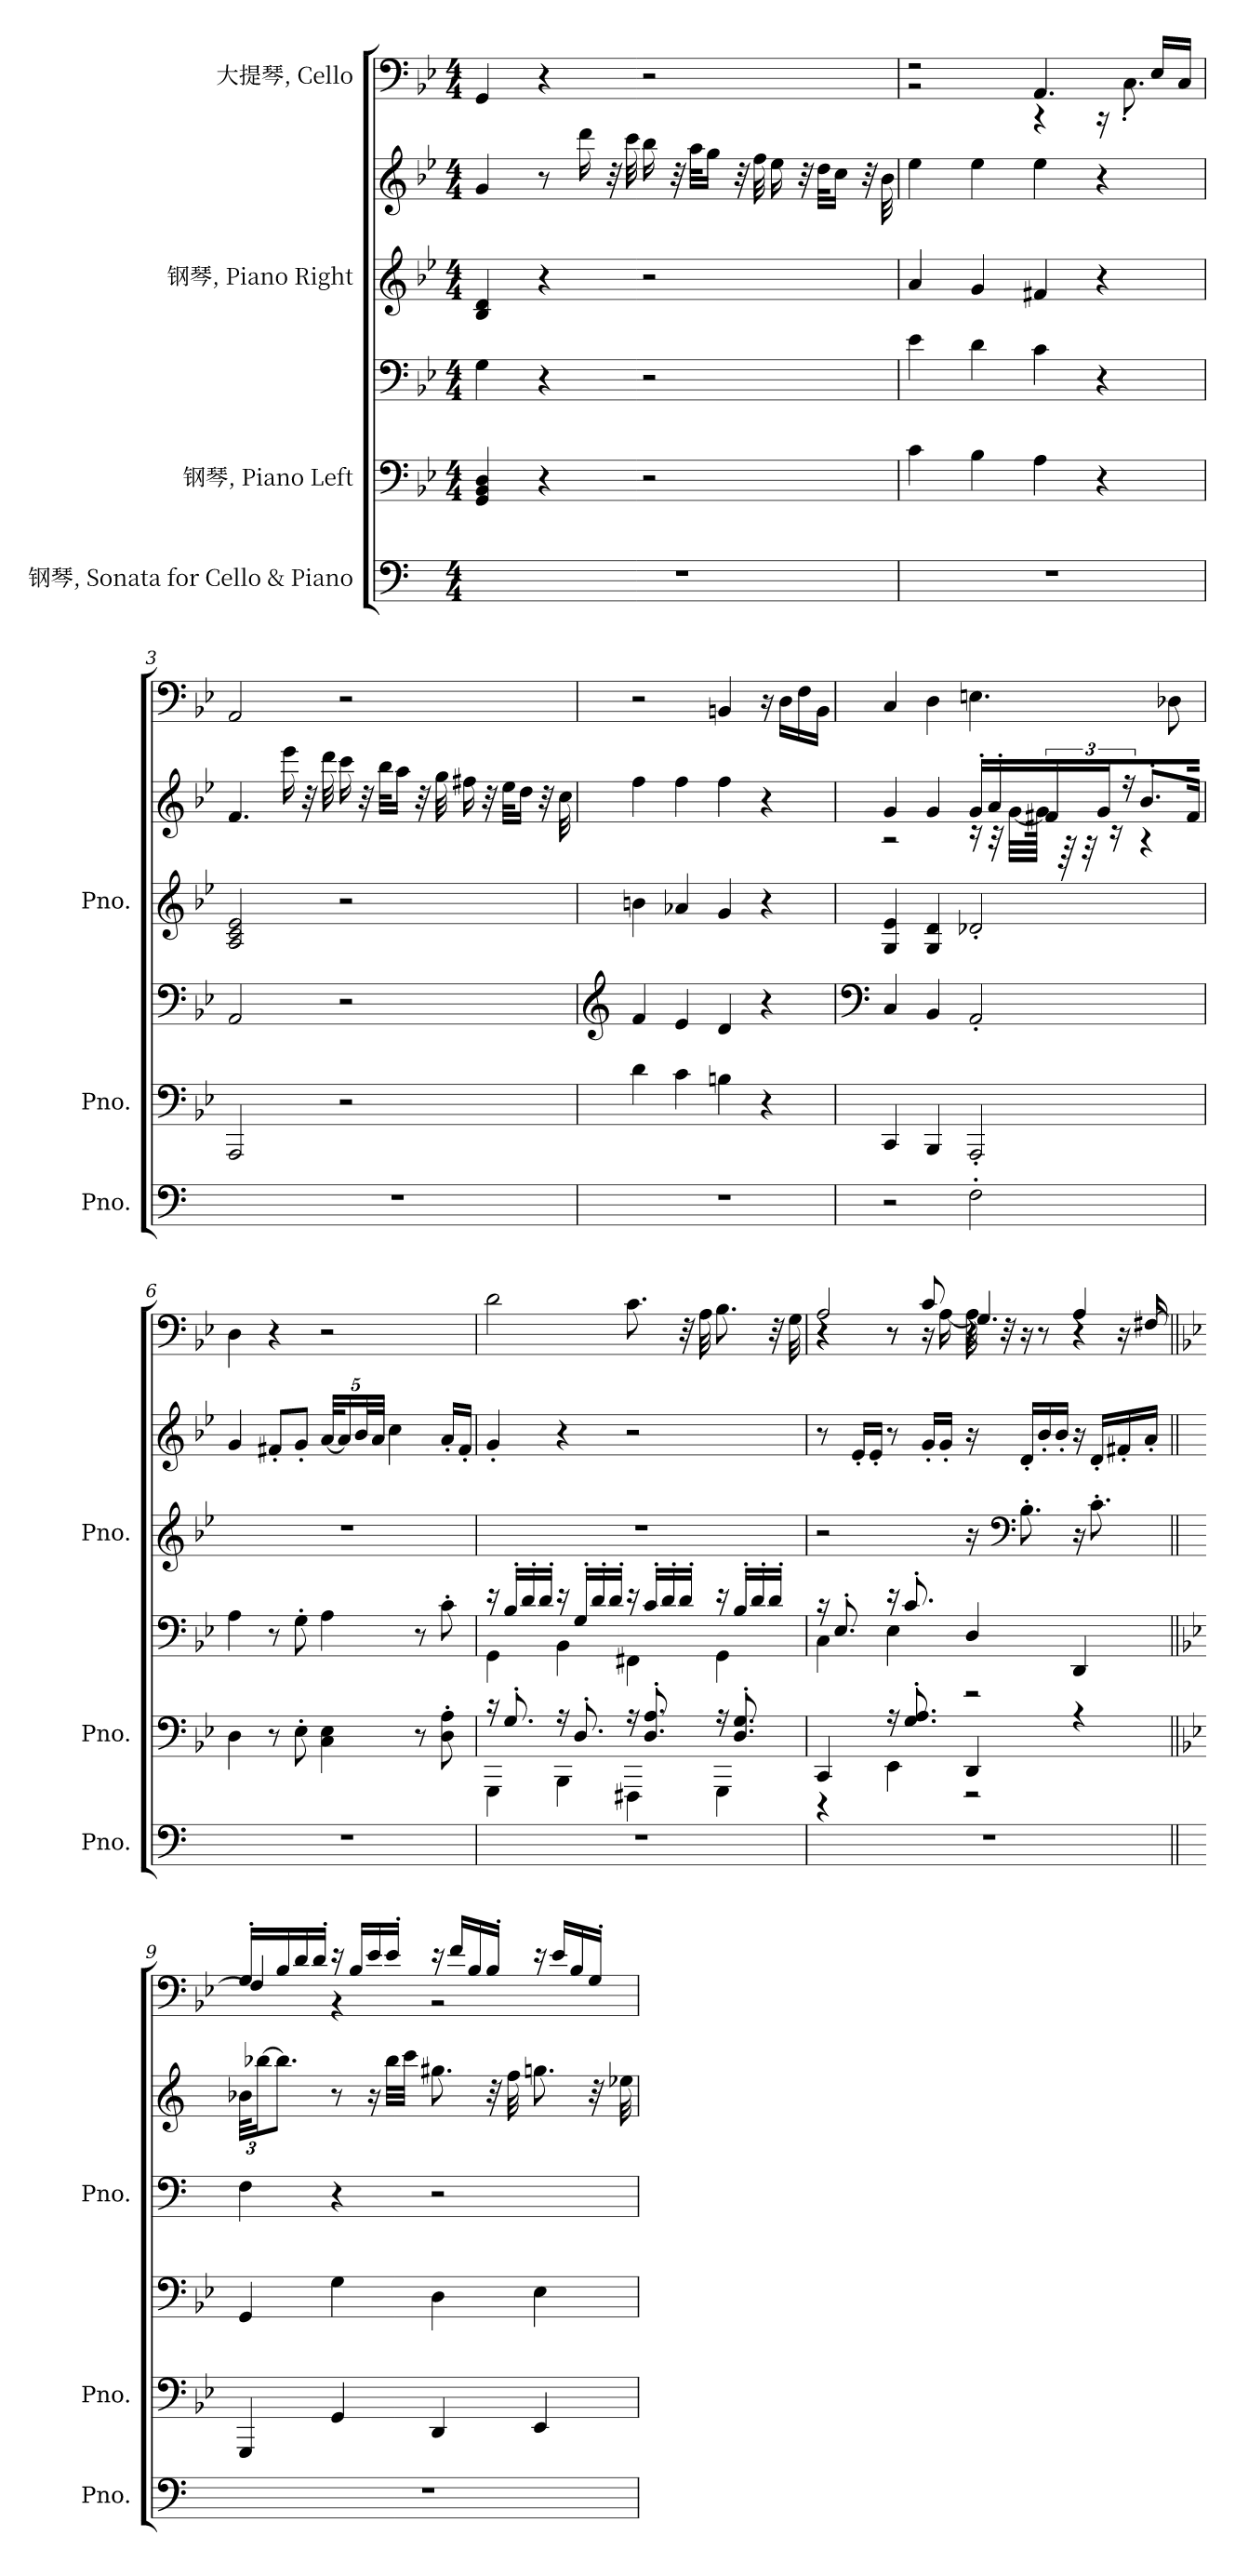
**kern	**kern	**kern	**kern	**kern	**kern
*part4	*part3	*part3	*part2	*part2	*part1
*staff6	*staff5	*staff4	*staff3	*staff2	*staff1
*I"钢琴, Sonata for Cello &amp; Piano	*I"钢琴, Piano Left	*	*I"钢琴, Piano Right	*	*I"大提琴, Cello
*I'Pno.	*I'Pno.	*	*I'Pno.	*	*
*clefF4	*clefF4	*clefF4	*clefG2	*clefG2	*clefF4
*k[]	*k[b-e-]	*k[b-e-]	*k[b-e-]	*k[b-e-]	*k[b-e-]
*M4/4	*M4/4	*M4/4	*M4/4	*M4/4	*M4/4
*MM76	*MM76	*MM76	*MM76	*MM76	*MM76
=1	=1	=1	=1	=1	=1
1r	4GG/ 4BB-/ 4D/	4G\	4B-/ 4d/	4g/	4GG/
.	4r	4r	4r	8r	4r
.	.	.	.	16ddd\	.
.	.	.	.	32r	.
.	.	.	.	32ccc\	.
.	2r	2r	2r	16bb-\	2r
.	.	.	.	32r	.
.	.	.	.	32aa\KLL	.
.	.	.	.	16gg\JJ	.
.	.	.	.	32r	.
.	.	.	.	32ff\	.
.	.	.	.	16ee-\	.
.	.	.	.	32r	.
.	.	.	.	32dd\KLL	.
.	.	.	.	16cc\JJ	.
.	.	.	.	32r	.
.	.	.	.	32b-\	.
=2	=2	=2	=2	=2	=2
*	*	*	*	*	*^
1r	4c\	4e-\	4a/	4ee-\	2r	2r
.	4B-\	4d\	4g/	4ee-\	.	.
.	4A\	4c\	4f#X/	4ee-\	4.AA/	4r
.	4r	4r	4r	4r	.	16r
.	.	.	.	.	.	8.C'\
.	.	.	.	.	16E-/LL	.
.	.	.	.	.	16C/JJ	.
*	*	*	*	*	*v	*v
!!LO:LB:g=z
=3	=3	=3	=3	=3	=3
1r	2AAA/	2AA/	2A/ 2c/ 2e-/	4.f/	2AA/
.	.	.	.	16eee-\	.
.	.	.	.	32r	.
.	.	.	.	32ddd\	.
.	2r	2r	2r	16ccc\	2r
.	.	.	.	32r	.
.	.	.	.	32bb-\KLL	.
.	.	.	.	16aa\JJ	.
.	.	.	.	32r	.
.	.	.	.	32gg\	.
.	.	.	.	16ff#X\	.
.	.	.	.	32r	.
.	.	.	.	32ee-\KLL	.
.	.	.	.	16dd\JJ	.
.	.	.	.	32r	.
.	.	.	.	32cc\	.
=4	=4	=4	=4	=4	=4
*	*	*clefG2	*	*	*
1r	4d\	4f/	4bn\	4ff\	2r
.	4c\	4e-/	4a-X/	4ff\	.
.	4Bn\	4d/	4g/	4ff\	4BBn/
.	4r	4r	4r	4r	16r
.	.	.	.	.	16D\LL
.	.	.	.	.	16F\
.	.	.	.	.	16BB\JJ
!!LO:PB:g=z
=5	=5	=5	=5	=5	=5
*	*	*clefF4	*	*	*
*	*	*	*	*^	*
2r	4CC/	4C/	4G/ 4e-/	4g/	2r	4C/
.	4BBB-/	4BB-/	4G/ 4d/	4g/	.	4D\
2F'\	2AAA'/	2AA'/	2d-X'/	16g'/LL	16r	4.En\
.	.	.	.	16a'/	32r	.
.	.	.	.	.	[32g\LLL	.
.	.	.	.	24f#X/	64g\JJJk]	.
.	.	.	.	.	64r	.
.	.	.	.	.	32r	.
.	.	.	.	24g/JJ	.	.
.	.	.	.	.	16r	.
.	.	.	.	24r	.	.
.	.	.	.	8.b-'/L	4r	.
.	.	.	.	.	.	8D-X\
.	.	.	.	16f#/Jk	.	.
*	*	*	*	*v	*v	*
=6	=6	=6	=6	=6	=6
1r	4D\	4A\	1r	4g/	4D\
.	8r	8r	.	8f#X'/L	4r
.	8E-'\	8G'\	.	8g'/J	.
*	*	*	*	*Xbrackettup	*
.	4C\ 4E-\	4A\	.	[40a/KLL	2r
.	.	.	.	20a/]	.
.	.	.	.	40b-/L	.
.	.	.	.	40a/JJJ	.
.	.	.	.	4cc\	.
.	8r	8r	.	.	.
.	8D\' 8A\'	8c'\	.	16a'/LL	.
.	.	.	.	16f#'/JJ	.
!!LO:LB:g=z
=7	=7	=7	=7	=7	=7
*	*^	*^	*	*	*
1r	16r	4GGG\	16r	4GG\	1r	4g'/	2d\
.	8.G'/	.	16B-'/LL	.	.	.	.
.	.	.	16d'/	.	.	.	.
.	.	.	16d'/JJ	.	.	.	.
.	16r	4BBB-\	16r	4BB-\	.	4r	.
.	8.D'/	.	16G'/LL	.	.	.	.
.	.	.	16d'/	.	.	.	.
.	.	.	16d'/JJ	.	.	.	.
.	16r	4FFF#X\	16r	4FF#X\	.	2r	8.c\
.	8.D/' 8.A/'	.	16c'/LL	.	.	.	.
.	.	.	16d'/	.	.	.	.
.	.	.	16d'/JJ	.	.	.	32r
.	.	.	.	.	.	.	32A\
.	16r	4GGG\	16r	4GG\	.	.	8.B-\
.	8.D/' 8.G/'	.	16B-'/LL	.	.	.	.
.	.	.	16d'/	.	.	.	.
.	.	.	16d'/JJ	.	.	.	32r
.	.	.	.	.	.	.	32G\
!!LO:PB:g=z
=8	=8	=8	=8	=8	=8	=8	=8
*	*	*	*	*	*	*	*^
*	*	*	*	*	*	*	*	*^
1r	4CC/	4r	16r	4C\	2r	8r	2A/	4r	4r
.	.	.	8.E-'/	.	.	.	.	.	.
.	.	.	.	.	.	16e-'/LL	.	.	.
.	.	.	.	.	.	16e-'/JJ	.	.	.
.	16r	4EE-\	16r	4E-\	.	8r	.	8r	8r
.	8.G/' 8.A/'	.	8.c'/	.	.	.	.	.	.
.	.	.	.	.	.	16g'/LL	.	16r	8c/
.	.	.	.	.	.	16g'/JJ	.	[16A\	.
.	4DD/	2r	4D/	2r	16r	16r	4r	32A\]	4.G/
.	.	.	.	.	.	.	.	32r	.
*	*	*	*	*	*clefF4	*	*	*	*
.	.	.	.	.	8.B-'\	16d'/LL	.	16r	.
.	.	.	.	.	.	16b-'/	.	8r	.
.	.	.	.	.	.	16b-'/JJ	.	.	.
.	4r	.	4DD/	.	16r	16r	4A/	4r	.
.	.	.	.	.	8.c'\	16d'/LL	.	.	.
.	.	.	.	.	.	16f#X'/	.	.	16r
.	.	.	.	.	.	16a'/JJ	.	.	[16F#X/
*	*v	*v	*	*	*	*	*v	*v	*v
*	*	*v	*v	*	*	*
!!LO:LB:g=z
=9||	=9||	=9||	=9||	=9||	=9||
*	*	*	*k[]	*k[]	*
*	*	*	*	*	*^
1r	4GGG/	4GG/	4F\	48b-X\KLL	16G'/LL	4F#/]
.	.	.	.	[24bb-X\J	.	.
.	.	.	.	8.bb-\J]	16B-/	.
.	.	.	.	.	16d/	.
.	.	.	.	.	16d'/JJ	.
.	4GG/	4G\	4r	8r	16r	4r
.	.	.	.	.	16B-/LL	.
.	.	.	.	16r	16e-/	.
.	.	.	.	32bb-\LLL	16e-'/JJ	.
.	.	.	.	32ccc\JJJ	.	.
.	4DD/	4D\	2r	8.gg#X\	16r	2r
.	.	.	.	.	16f/LL	.
.	.	.	.	.	16B-/	.
.	.	.	.	32r	16B-'/JJ	.
.	.	.	.	32ff\	.	.
.	4EE-/	4E-\	.	8.ggn\	16r	.
.	.	.	.	.	16e-/LL	.
.	.	.	.	.	16B-/	.
.	.	.	.	32r	16G'/JJ	.
.	.	.	.	32ee-X\	.	.
*	*	*	*	*	*v	*v
=	=	=	=	=	=
*-	*-	*-	*-	*-	*-
